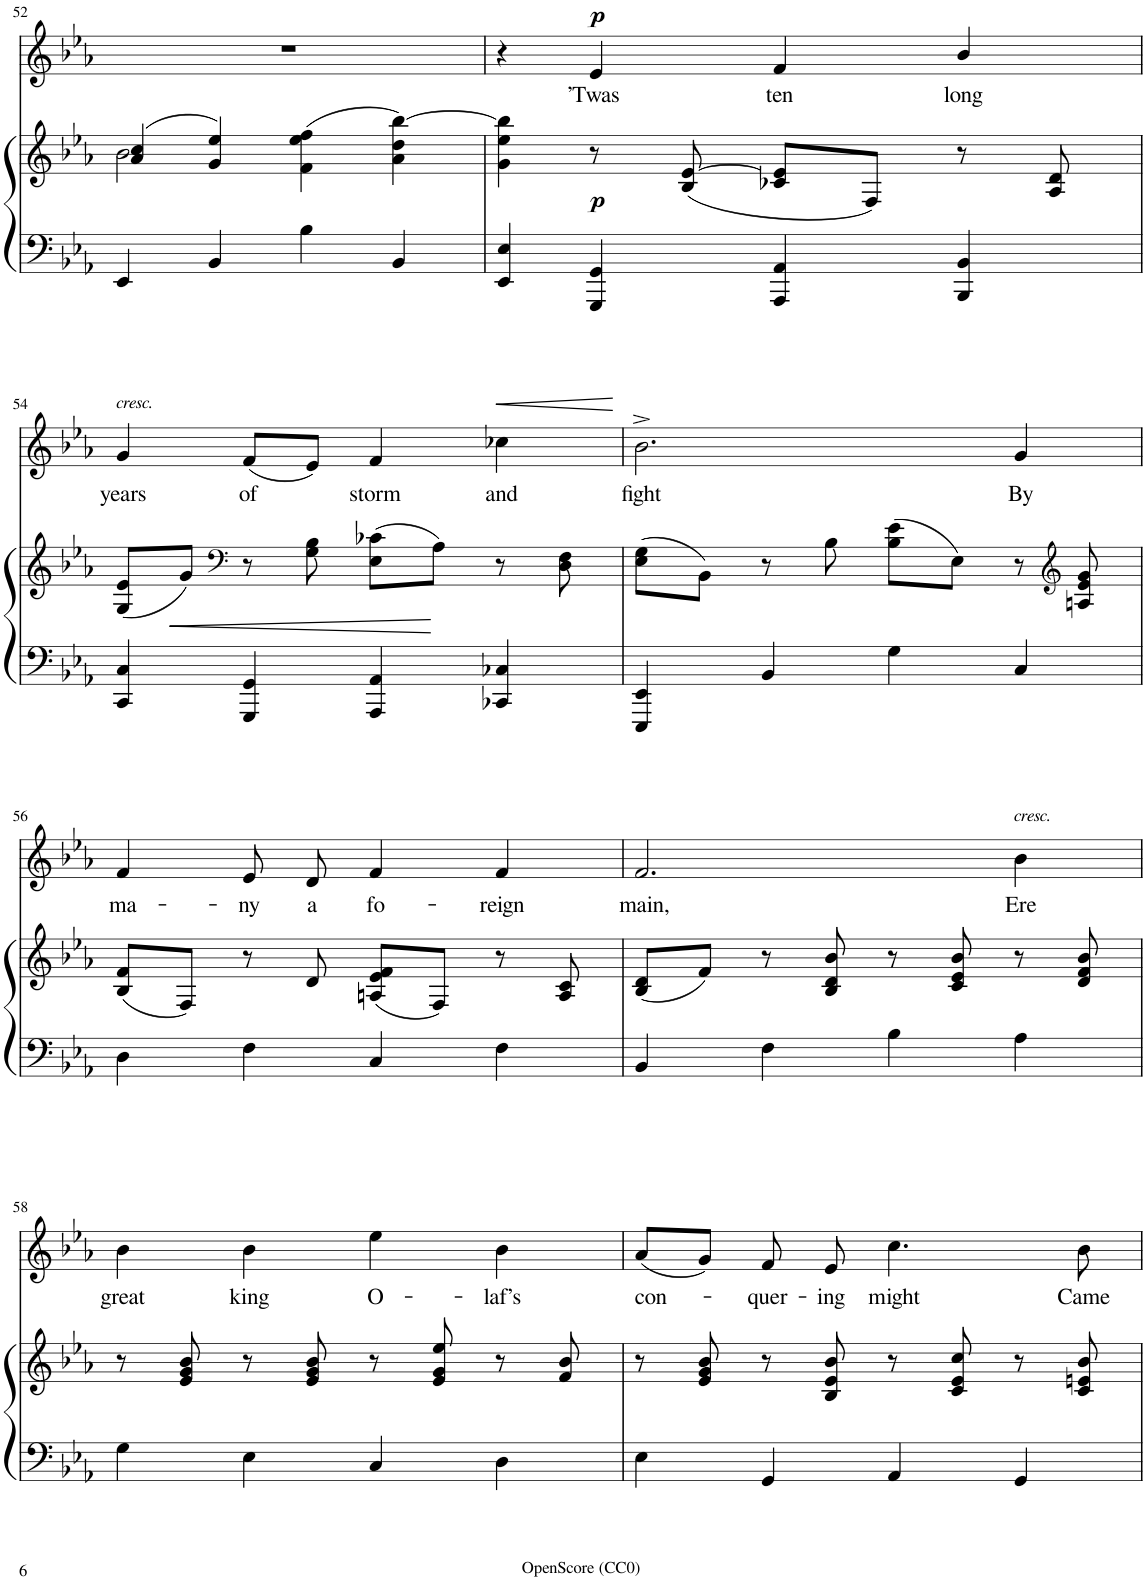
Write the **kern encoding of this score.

**kern	**kern	**dynam	**kern	**text	**dynam
*part2	*part2	*part2	*part1	*part1	*part1
*staff3	*staff2	*staff2/3	*staff1	*staff1	*staff1
*I"Piano	*	*	*I"Voice	*	*
*I'Pno	*	*	*	*	*
!!LO:PB:g=z
*clefF4	*clefG2	*	*clefG2	*	*
*k[b-e-a-]	*k[b-e-a-]	*	*k[b-e-a-]	*	*
*M4/4	*M4/4	*	*M4/4	*	*
=52	=52	=52	=52	=52	=52
*	*^	*	*	*	*
4EE-/	(4a-/ 4cc/	2b-\	.	1r	.	.
4BB-/	4g/ 4ee-/)	.	.	.	.	.
4B-\	(4f\ 4ee-\ 4ff\	2ryy	.	.	.	.
4BB-/	4a-\ 4dd\ [4bb-\)	.	.	.	.	.
*	*v	*v	*	*	*	*
=53	=53	=53	=53	=53	=53
4EE-/ 4E-/	4g\ 4ee-\ 4bb-\]	.	4r	.	.
!	!	!LO:DY:b	!	!LO:LY:b	!LO:DY:a
4GGG/ 4GG/	8r	p	4e-/	’Twas	p
.	(8B-/ [8e-/	.	.	.	.
!	!	!	!	!LO:LY:b	!
4AAA-/ 4AA-/	8c-X/ 8e-/]L	.	4f/	ten	.
.	8F/J)	.	.	.	.
!	!	!	!	!LO:LY:b	!
4BBB-/ 4BB-/	8r	.	4b-/	long	.
.	8A-/ 8d/	.	.	.	.
!!LO:LB:g=z
=54	=54	=54	=54	=54	=54
!	!	!	!LO:TX:a:i:t=cresc.	!	!
!	!	!	!	!LO:LY:b	!
4CC/ 4C/	(8G/ 8e-/L	.	4g/	years	.
!	!	!LO:HP:b	!	!	!
.	8g/J)	<	.	.	.
*	*clefF4	*	*	*	*
!	!	!	!	!LO:LY:b	!
4GGG/ 4GG/	8r	.	(8f/L	of	.
.	8G\ 8B-\	.	8e-/J)	.	.
!	!	!	!	!LO:LY:b	!
4AAA-/ 4AA-/	(8E-\ 8c-X\L	.	4f/	storm	.
.	8A-\J)	[	.	.	.
!	!	!	!	!LO:LY:b	!LO:HP:b
4CC-X/ 4C-X/	8r	.	4cc-X\	and	<
.	8D\ 8F\	.	.	.	.
.	.	.	.	.	[
=55	=55	=55	=55	=55	=55
!	!	!	!	!LO:LY:b	!
4EEE-/ 4EE-/	(8E-\ 8G\L	.	2.b-^\	fight	.
.	8BB-\J)	.	.	.	.
4BB-/	8r	.	.	.	.
.	8B-\	.	.	.	.
4G\	(8B-\ 8e-\L	.	.	.	.
.	8E-\J)	.	.	.	.
!	!	!	!	!LO:LY:b	!
4C/	8r	.	4g/	By	.
*	*clefG2	*	*	*	*
.	8An/ 8e-/ 8g/	.	.	.	.
!!LO:LB:g=z
=56	=56	=56	=56	=56	=56
!	!	!	!	!LO:LY:b	!
4D\	(8B-/ 8f/L	.	4f/	ma-	.
.	8F/J)	.	.	.	.
!	!	!	!	!LO:LY:b	!
4F\	8r	.	8e-/	-ny	.
!	!	!	!	!LO:LY:b	!
.	8d/	.	8d/	a	.
!	!	!	!	!LO:LY:b	!
4C/	(8An/ 8e-/ 8f/L	.	4f/	fo-	.
.	8F/J)	.	.	.	.
!	!	!	!	!LO:LY:b	!
4F\	8r	.	4f/	-reign	.
.	8A/ 8c/	.	.	.	.
=57	=57	=57	=57	=57	=57
!	!	!	!	!LO:LY:b	!
4BB-/	(8B-/ 8d/L	.	2.f/	main,	.
.	8f/J)	.	.	.	.
4F\	8r	.	.	.	.
.	8B-/ 8d/ 8b-/	.	.	.	.
4B-\	8r	.	.	.	.
.	8c/ 8e-/ 8b-/	.	.	.	.
!	!	!	!LO:TX:a:i:t=cresc.	!	!
!	!	!	!	!LO:LY:b	!
4A-\	8r	.	4b-\	Ere	.
.	8d/ 8f/ 8b-/	.	.	.	.
!!LO:LB:g=z
=58	=58	=58	=58	=58	=58
!	!	!	!	!LO:LY:b	!
4G\	8r	.	4b-\	great	.
.	8e-/ 8g/ 8b-/	.	.	.	.
!	!	!	!	!LO:LY:b	!
4E-\	8r	.	4b-\	king	.
.	8e-/ 8g/ 8b-/	.	.	.	.
!	!	!	!	!LO:LY:b	!
4C/	8r	.	4ee-\	O-	.
.	8e-/ 8g/ 8ee-/	.	.	.	.
!	!	!	!	!LO:LY:b	!
4D\	8r	.	4b-\	-laf’s	.
.	8f/ 8b-/	.	.	.	.
=59	=59	=59	=59	=59	=59
!	!	!	!	!LO:LY:b	!
4E-\	8r	.	(8a-/L	con-	.
.	8e-/ 8g/ 8b-/	.	8g/J)	.	.
!	!	!	!	!LO:LY:b	!
4GG/	8r	.	8f/	-quer-	.
!	!	!	!	!LO:LY:b	!
.	8B-/ 8e-/ 8b-/	.	8e-/	-ing	.
!	!	!	!	!LO:LY:b	!
4AA-/	8r	.	4.cc\	might	.
.	8c/ 8e-/ 8cc/	.	.	.	.
4GG/	8r	.	.	.	.
!	!	!	!	!LO:LY:b	!
.	8c/ 8en/ 8b-/	.	8b-\	Came	.
=	=	=	=	=	=
*-	*-	*-	*-	*-	*-
